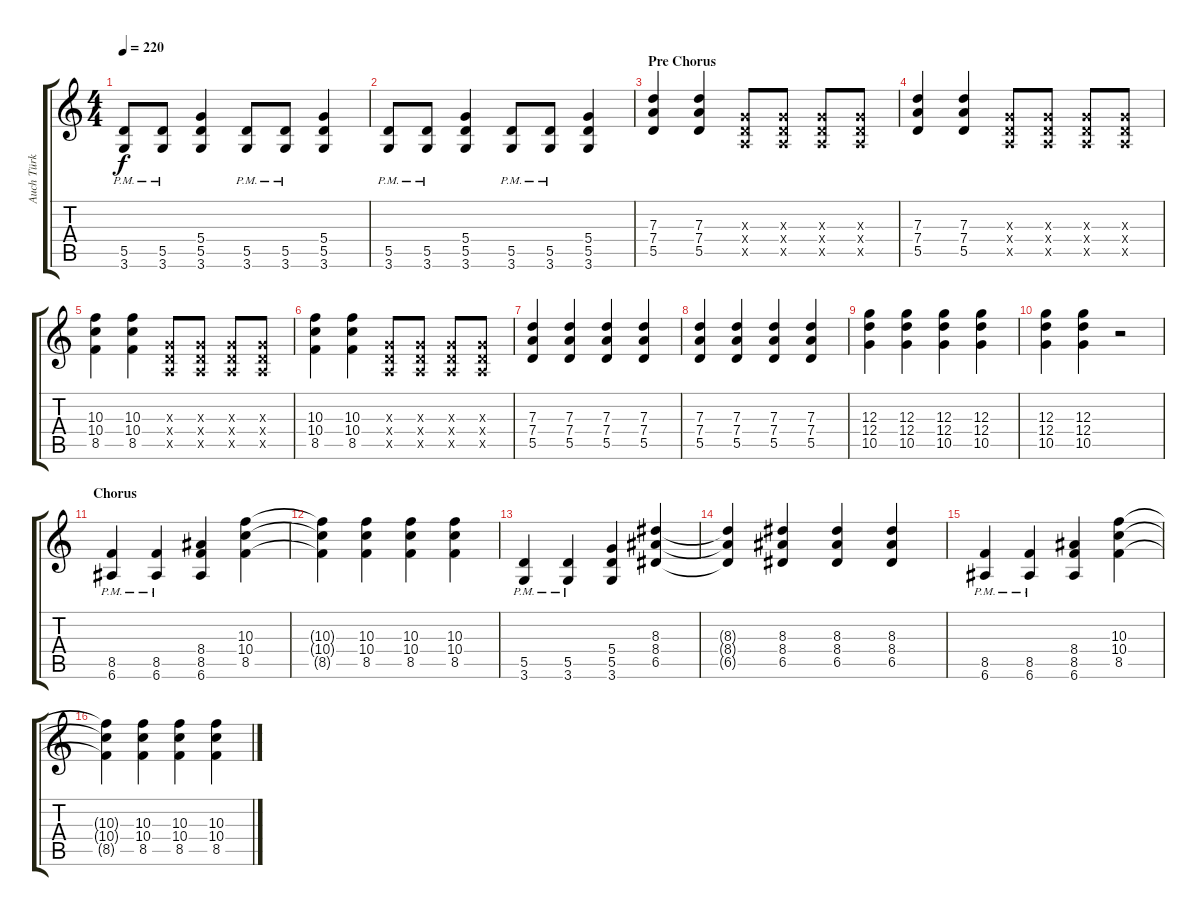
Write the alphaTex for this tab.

\track ("Auch Türk" "Auch Türk") {instrument distortionguitar}
\staff {score tabs}
\tuning (E4 B3 G3 D3 A2 E2) {hide}
\ts (4 4)
\tempo 220
\clef g2
\ks c
(5.5{pm} 3.6{pm}).8{dy f} (5.5{pm} 3.6{pm}).8 (5.4 5.5 3.6).4 (5.5{pm} 3.6{pm}).8 (5.5{pm} 3.6{pm}).8 (5.4 5.5 3.6).4 |
(5.5{pm} 3.6{pm}).8 (5.5{pm} 3.6{pm}).8 (5.4 5.5 3.6).4 (5.5{pm} 3.6{pm}).8 (5.5{pm} 3.6{pm}).8 (5.4 5.5 3.6).4 |
\section ("" "Pre Chorus")
(7.3 7.4 5.5).4 (7.3 7.4 5.5).4 (0.3{x} 0.4{x} 0.5{x}).8 (0.3{x} 0.4{x} 0.5{x}).8 (0.3{x} 0.4{x} 0.5{x}).8 (0.3{x} 0.4{x} 0.5{x}).8 |
(7.3 7.4 5.5).4 (7.3 7.4 5.5).4 (0.3{x} 0.4{x} 0.5{x}).8 (0.3{x} 0.4{x} 0.5{x}).8 (0.3{x} 0.4{x} 0.5{x}).8 (0.3{x} 0.4{x} 0.5{x}).8 |
(10.3 10.4 8.5).4 (10.3 10.4 8.5).4 (0.3{x} 0.4{x} 0.5{x}).8 (0.3{x} 0.4{x} 0.5{x}).8 (0.3{x} 0.4{x} 0.5{x}).8 (0.3{x} 0.4{x} 0.5{x}).8 |
(10.3 10.4 8.5).4 (10.3 10.4 8.5).4 (0.3{x} 0.4{x} 0.5{x}).8 (0.3{x} 0.4{x} 0.5{x}).8 (0.3{x} 0.4{x} 0.5{x}).8 (0.3{x} 0.4{x} 0.5{x}).8 |
(7.3 7.4 5.5).4 (7.3 7.4 5.5).4 (7.3 7.4 5.5).4 (7.3 7.4 5.5).4 |
(7.3 7.4 5.5).4 (7.3 7.4 5.5).4 (7.3 7.4 5.5).4 (7.3 7.4 5.5).4 |
(12.3 12.4 10.5).4 (12.3 12.4 10.5).4 (12.3 12.4 10.5).4 (12.3 12.4 10.5).4 |
(12.3 12.4 10.5).4 (12.3 12.4 10.5).4 r.2 |
\section ("" "Chorus")
(8.5{pm} 6.6{pm}).4 (8.5{pm} 6.6{pm}).4 (8.4 8.5 6.6).4 (10.3 10.4 8.5).4 |
(10.3{t} 10.4{t} 8.5{t}).4 (10.3 10.4 8.5).4 (10.3 10.4 8.5).4 (10.3 10.4 8.5).4 |
(5.5{pm} 3.6{pm}).4 (5.5{pm} 3.6{pm}).4 (5.4 5.5 3.6).4 (8.3 8.4 6.5).4 |
(8.3{t} 8.4{t} 6.5{t}).4 (8.3 8.4 6.5).4 (8.3 8.4 6.5).4 (8.3 8.4 6.5).4 |
(8.5{pm} 6.6{pm}).4 (8.5{pm} 6.6{pm}).4 (8.4 8.5 6.6).4 (10.3 10.4 8.5).4 |
(10.3{t} 10.4{t} 8.5{t}).4 (10.3 10.4 8.5).4 (10.3 10.4 8.5).4 (10.3 10.4 8.5).4
